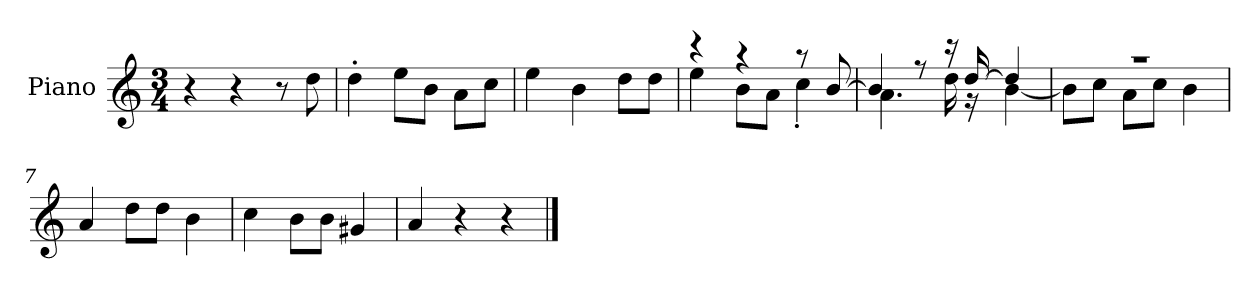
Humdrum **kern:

**kern
*part1
*staff1
*I"Piano
*I'P-no
*clefG2
*k[]
*M3/4
*MM173
=1
4r
4r
8r
8dd\
=2
4dd'\
8ee\L
8b\J
8a\L
8cc\J
=3
4ee\
4b\
8dd\L
8dd\J
=4
*^
4r	4ee\
4r	8b\L
.	8a\J
8r	4cc'\
[8b/	.
=5	=5
4b/]	4.a\
8r	.
16r	16dd\
[16dd/	16r
4dd/]	[4b\
=6	=6
2.r	8b\L]
.	8cc\J
.	8a\L
.	8cc\J
.	4b\
*v	*v
=7
4a/
8dd\L
8dd\J
4b\
!!LO:LB:g=z
=8
4cc\
8b\L
8b\J
4g#X/
=9
4a/
4r
4r
==
*-
